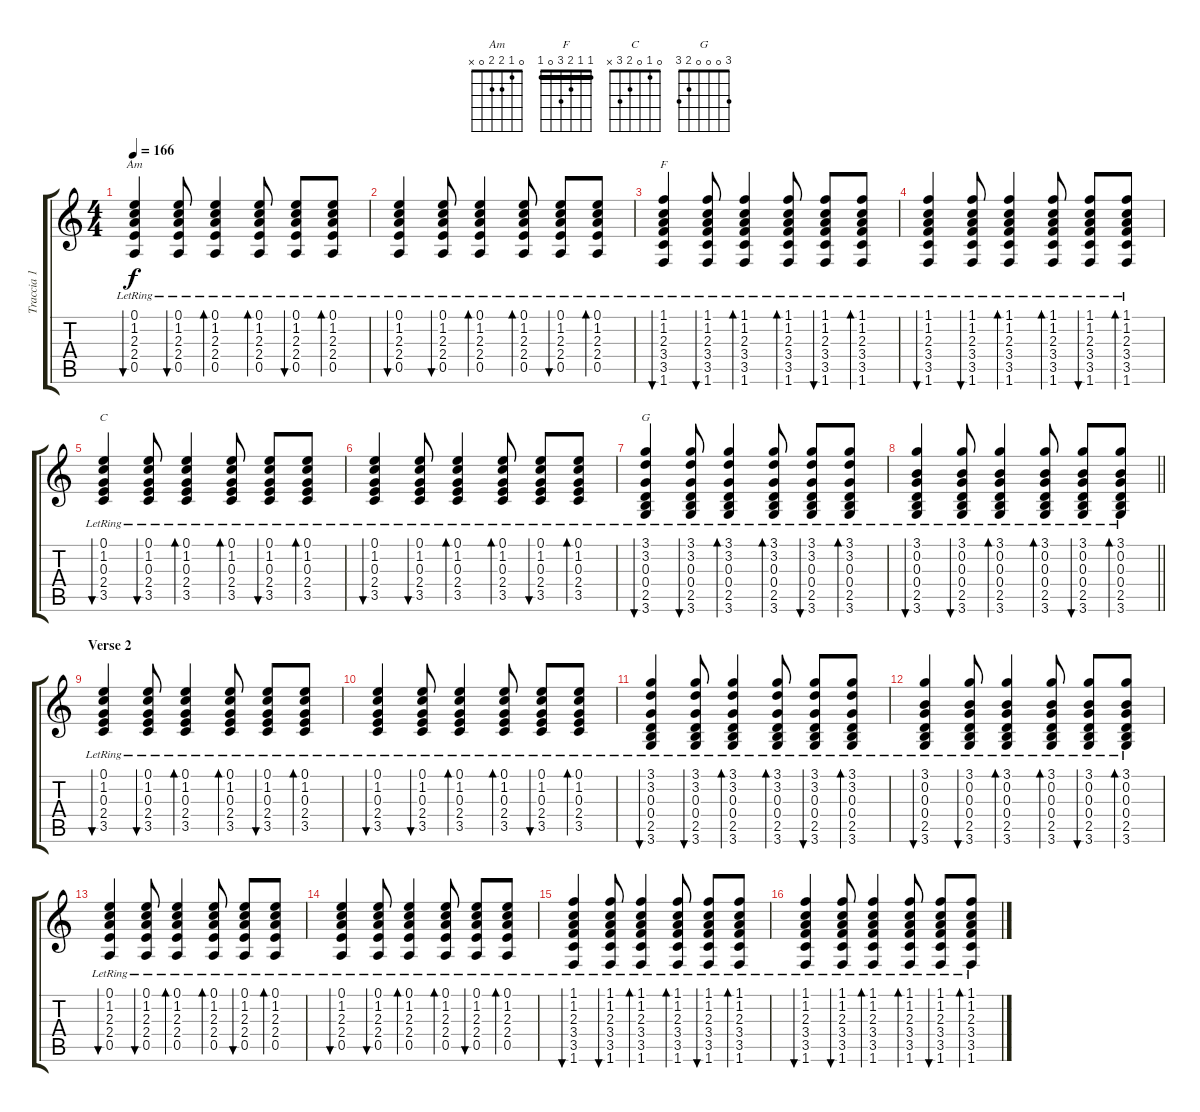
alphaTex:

\track ("Traccia 1" "Traccia 1") {instrument acousticguitarsteel}
\staff {score tabs}
\tuning (E4 B3 G3 D3 A2 E2) {hide}
\chord ("Am" 0 1 2 2 0 x)
\chord ("F" 1 1 2 3 0 1) {barre 1}
\chord ("C" 0 1 0 2 3 x)
\chord ("G" 3 0 0 0 2 3)
\ts (4 4)
\tempo 166
\clef g2
\ks c
(0.1{lr} 1.2{lr} 2.3{lr} 2.4{lr} 0.5{lr}).4{bu 120 ch "Am" dy f} (0.1{lr} 1.2{lr} 2.3{lr} 2.4{lr} 0.5{lr}).8{bu 120} (0.1{lr} 1.2{lr} 2.3{lr} 2.4{lr} 0.5{lr}).4{bd 120} (0.1{lr} 1.2{lr} 2.3{lr} 2.4{lr} 0.5{lr}).8{bd 120} (0.1{lr} 1.2{lr} 2.3{lr} 2.4{lr} 0.5{lr}).8{bu 120} (0.1{lr} 1.2{lr} 2.3{lr} 2.4{lr} 0.5{lr}).8{bd 120} |
(0.1{lr} 1.2{lr} 2.3{lr} 2.4{lr} 0.5{lr}).4{bu 120} (0.1{lr} 1.2{lr} 2.3{lr} 2.4{lr} 0.5{lr}).8{bu 120} (0.1{lr} 1.2{lr} 2.3{lr} 2.4{lr} 0.5{lr}).4{bd 120} (0.1{lr} 1.2{lr} 2.3{lr} 2.4{lr} 0.5{lr}).8{bd 120} (0.1{lr} 1.2{lr} 2.3{lr} 2.4{lr} 0.5{lr}).8{bu 120} (0.1{lr} 1.2{lr} 2.3{lr} 2.4{lr} 0.5{lr}).8{bd 120} |
(1.1{lr} 1.2{lr} 2.3{lr} 3.4{lr} 3.5{lr} 1.6{lr}).4{bu 120 ch "F"} (1.1{lr} 1.2{lr} 2.3{lr} 3.4{lr} 3.5{lr} 1.6{lr}).8{bu 120} (1.1{lr} 1.2{lr} 2.3{lr} 3.4{lr} 3.5{lr} 1.6{lr}).4{bd 120} (1.1{lr} 1.2{lr} 2.3{lr} 3.4{lr} 3.5{lr} 1.6{lr}).8{bd 120} (1.1{lr} 1.2{lr} 2.3{lr} 3.4{lr} 3.5{lr} 1.6{lr}).8{bu 120} (1.1{lr} 1.2{lr} 2.3{lr} 3.4{lr} 3.5{lr} 1.6{lr}).8{bd 120} |
(1.1{lr} 1.2{lr} 2.3{lr} 3.4{lr} 3.5{lr} 1.6{lr}).4{bu 120} (1.1{lr} 1.2{lr} 2.3{lr} 3.4{lr} 3.5{lr} 1.6{lr}).8{bu 120} (1.1{lr} 1.2{lr} 2.3{lr} 3.4{lr} 3.5{lr} 1.6{lr}).4{bd 120} (1.1{lr} 1.2{lr} 2.3{lr} 3.4{lr} 3.5{lr} 1.6{lr}).8{bd 120} (1.1{lr} 1.2{lr} 2.3{lr} 3.4{lr} 3.5{lr} 1.6{lr}).8{bu 120} (1.1{lr} 1.2{lr} 2.3{lr} 3.4{lr} 3.5{lr} 1.6{lr}).8{bd 120} |
(0.1{lr} 1.2{lr} 0.3{lr} 2.4{lr} 3.5{lr}).4{bu 120 ch "C"} (0.1{lr} 1.2{lr} 0.3{lr} 2.4{lr} 3.5{lr}).8{bu 120} (0.1{lr} 1.2{lr} 0.3{lr} 2.4{lr} 3.5{lr}).4{bd 120} (0.1{lr} 1.2{lr} 0.3{lr} 2.4{lr} 3.5{lr}).8{bd 120} (0.1{lr} 1.2{lr} 0.3{lr} 2.4{lr} 3.5{lr}).8{bu 120} (0.1{lr} 1.2{lr} 0.3{lr} 2.4{lr} 3.5{lr}).8{bd 120} |
(0.1{lr} 1.2{lr} 0.3{lr} 2.4{lr} 3.5{lr}).4{bu 120} (0.1{lr} 1.2{lr} 0.3{lr} 2.4{lr} 3.5{lr}).8{bu 120} (0.1{lr} 1.2{lr} 0.3{lr} 2.4{lr} 3.5{lr}).4{bd 120} (0.1{lr} 1.2{lr} 0.3{lr} 2.4{lr} 3.5{lr}).8{bd 120} (0.1{lr} 1.2{lr} 0.3{lr} 2.4{lr} 3.5{lr}).8{bu 120} (0.1{lr} 1.2{lr} 0.3{lr} 2.4{lr} 3.5{lr}).8{bd 120} |
(3.1{lr} 3.2{lr} 0.3{lr} 0.4{lr} 2.5{lr} 3.6{lr}).4{bu 120 ch "G"} (3.1{lr} 3.2{lr} 0.3{lr} 0.4{lr} 2.5{lr} 3.6{lr}).8{bu 120} (3.1{lr} 3.2{lr} 0.3{lr} 0.4{lr} 2.5{lr} 3.6{lr}).4{bd 120} (3.1{lr} 3.2{lr} 0.3{lr} 0.4{lr} 2.5{lr} 3.6{lr}).8{bd 120} (3.1{lr} 3.2{lr} 0.3{lr} 0.4{lr} 2.5{lr} 3.6{lr}).8{bu 120} (3.1{lr} 3.2{lr} 0.3{lr} 0.4{lr} 2.5{lr} 3.6{lr}).8{bd 120} |
\barLineRight lightlight
(3.1{lr} 0.2{lr} 0.3{lr} 0.4{lr} 2.5{lr} 3.6{lr}).4{bu 120} (3.1{lr} 0.2{lr} 0.3{lr} 0.4{lr} 2.5{lr} 3.6{lr}).8{bu 120} (3.1{lr} 0.2{lr} 0.3{lr} 0.4{lr} 2.5{lr} 3.6{lr}).4{bd 120} (3.1{lr} 0.2{lr} 0.3{lr} 0.4{lr} 2.5{lr} 3.6{lr}).8{bd 120} (3.1{lr} 0.2{lr} 0.3{lr} 0.4{lr} 2.5{lr} 3.6{lr}).8{bu 120} (3.1{lr} 0.2{lr} 0.3{lr} 0.4{lr} 2.5{lr} 3.6{lr}).8{bd 120} |
\section ("" "Verse 2")
(0.1{lr} 1.2{lr} 0.3{lr} 2.4{lr} 3.5{lr}).4{bu 120} (0.1{lr} 1.2{lr} 0.3{lr} 2.4{lr} 3.5{lr}).8{bu 120} (0.1{lr} 1.2{lr} 0.3{lr} 2.4{lr} 3.5{lr}).4{bd 120} (0.1{lr} 1.2{lr} 0.3{lr} 2.4{lr} 3.5{lr}).8{bd 120} (0.1{lr} 1.2{lr} 0.3{lr} 2.4{lr} 3.5{lr}).8{bu 120} (0.1{lr} 1.2{lr} 0.3{lr} 2.4{lr} 3.5{lr}).8{bd 120} |
(0.1{lr} 1.2{lr} 0.3{lr} 2.4{lr} 3.5{lr}).4{bu 120} (0.1{lr} 1.2{lr} 0.3{lr} 2.4{lr} 3.5{lr}).8{bu 120} (0.1{lr} 1.2{lr} 0.3{lr} 2.4{lr} 3.5{lr}).4{bd 120} (0.1{lr} 1.2{lr} 0.3{lr} 2.4{lr} 3.5{lr}).8{bd 120} (0.1{lr} 1.2{lr} 0.3{lr} 2.4{lr} 3.5{lr}).8{bu 120} (0.1{lr} 1.2{lr} 0.3{lr} 2.4{lr} 3.5{lr}).8{bd 120} |
(3.1{lr} 3.2{lr} 0.3{lr} 0.4{lr} 2.5{lr} 3.6{lr}).4{bu 120} (3.1{lr} 3.2{lr} 0.3{lr} 0.4{lr} 2.5{lr} 3.6{lr}).8{bu 120} (3.1{lr} 3.2{lr} 0.3{lr} 0.4{lr} 2.5{lr} 3.6{lr}).4{bd 120} (3.1{lr} 3.2{lr} 0.3{lr} 0.4{lr} 2.5{lr} 3.6{lr}).8{bd 120} (3.1{lr} 3.2{lr} 0.3{lr} 0.4{lr} 2.5{lr} 3.6{lr}).8{bu 120} (3.1{lr} 3.2{lr} 0.3{lr} 0.4{lr} 2.5{lr} 3.6{lr}).8{bd 120} |
(3.1{lr} 0.2{lr} 0.3{lr} 0.4{lr} 2.5{lr} 3.6{lr}).4{bu 120} (3.1{lr} 0.2{lr} 0.3{lr} 0.4{lr} 2.5{lr} 3.6{lr}).8{bu 120} (3.1{lr} 0.2{lr} 0.3{lr} 0.4{lr} 2.5{lr} 3.6{lr}).4{bd 120} (3.1{lr} 0.2{lr} 0.3{lr} 0.4{lr} 2.5{lr} 3.6{lr}).8{bd 120} (3.1{lr} 0.2{lr} 0.3{lr} 0.4{lr} 2.5{lr} 3.6{lr}).8{bu 120} (3.1{lr} 0.2{lr} 0.3{lr} 0.4{lr} 2.5{lr} 3.6{lr}).8{bd 120} |
(0.1{lr} 1.2{lr} 2.3{lr} 2.4{lr} 0.5{lr}).4{bu 120} (0.1{lr} 1.2{lr} 2.3{lr} 2.4{lr} 0.5{lr}).8{bu 120} (0.1{lr} 1.2{lr} 2.3{lr} 2.4{lr} 0.5{lr}).4{bd 120} (0.1{lr} 1.2{lr} 2.3{lr} 2.4{lr} 0.5{lr}).8{bd 120} (0.1{lr} 1.2{lr} 2.3{lr} 2.4{lr} 0.5{lr}).8{bu 120} (0.1{lr} 1.2{lr} 2.3{lr} 2.4{lr} 0.5{lr}).8{bd 120} |
(0.1{lr} 1.2{lr} 2.3{lr} 2.4{lr} 0.5{lr}).4{bu 120} (0.1{lr} 1.2{lr} 2.3{lr} 2.4{lr} 0.5{lr}).8{bu 120} (0.1{lr} 1.2{lr} 2.3{lr} 2.4{lr} 0.5{lr}).4{bd 120} (0.1{lr} 1.2{lr} 2.3{lr} 2.4{lr} 0.5{lr}).8{bd 120} (0.1{lr} 1.2{lr} 2.3{lr} 2.4{lr} 0.5{lr}).8{bu 120} (0.1{lr} 1.2{lr} 2.3{lr} 2.4{lr} 0.5{lr}).8{bd 120} |
(1.1{lr} 1.2{lr} 2.3{lr} 3.4{lr} 3.5{lr} 1.6{lr}).4{bu 120} (1.1{lr} 1.2{lr} 2.3{lr} 3.4{lr} 3.5{lr} 1.6{lr}).8{bu 120} (1.1{lr} 1.2{lr} 2.3{lr} 3.4{lr} 3.5{lr} 1.6{lr}).4{bd 120} (1.1{lr} 1.2{lr} 2.3{lr} 3.4{lr} 3.5{lr} 1.6{lr}).8{bd 120} (1.1{lr} 1.2{lr} 2.3{lr} 3.4{lr} 3.5{lr} 1.6{lr}).8{bu 120} (1.1{lr} 1.2{lr} 2.3{lr} 3.4{lr} 3.5{lr} 1.6{lr}).8{bd 120} |
(1.1{lr} 1.2{lr} 2.3{lr} 3.4{lr} 3.5{lr} 1.6{lr}).4{bu 120} (1.1{lr} 1.2{lr} 2.3{lr} 3.4{lr} 3.5{lr} 1.6{lr}).8{bu 120} (1.1{lr} 1.2{lr} 2.3{lr} 3.4{lr} 3.5{lr} 1.6{lr}).4{bd 120} (1.1{lr} 1.2{lr} 2.3{lr} 3.4{lr} 3.5{lr} 1.6{lr}).8{bd 120} (1.1{lr} 1.2{lr} 2.3{lr} 3.4{lr} 3.5{lr} 1.6{lr}).8{bu 120} (1.1{lr} 1.2{lr} 2.3{lr} 3.4{lr} 3.5{lr} 1.6{lr}).8{bd 120}
